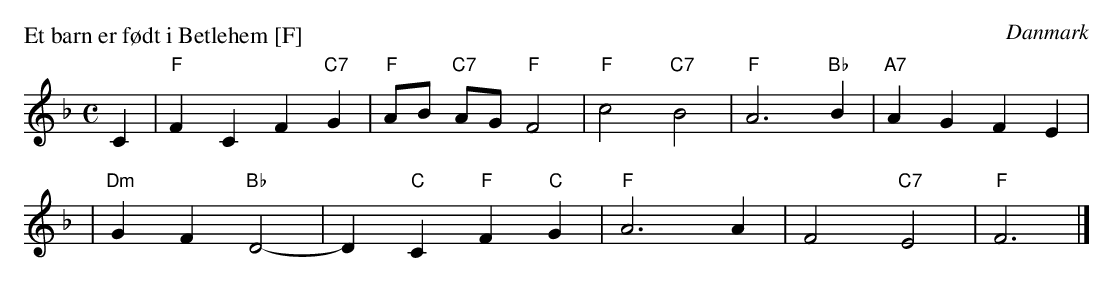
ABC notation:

X:1
P: Et barn er født i Betlehem [F]
O: Danmark
M: C
L: 1/8
K: F
C2 \
| "F"F2 C2 F2 "C7"G2 \
| "F"AB "C7"AG "F"F4 \
| "F"c4 "C7"B4 \
| "F"A6 "Bb"B2 \
| "A7"A2 G2 F2 E2 |
| "Dm"G2 F2 "Bb"D4- \
| D2 "C"C2 "F"F2 "C"G2 \
| "F"A6 A2 \
| F4 "C7"E4 \
| "F"F6 |]
